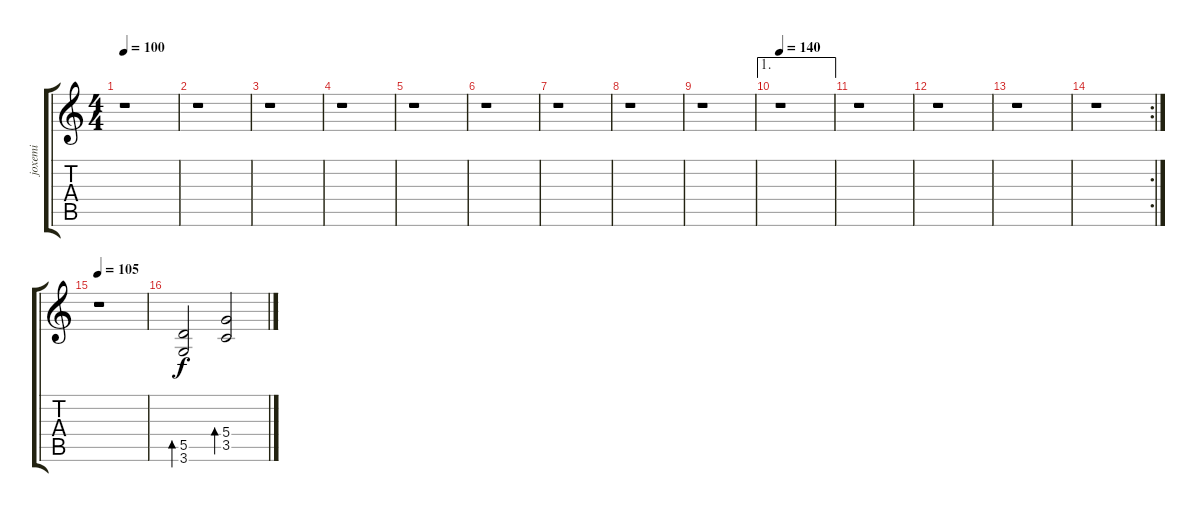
\track ("joxemi" "joxemi") {instrument overdrivenguitar}
\staff {score tabs}
\tuning (E4 B3 G3 D3 A2 E2) {hide}
\ts (4 4)
\tempo 100
\clef g2
\ks c
r.1{dy f} |
r.1 |
r.1 |
r.1 |
r.1 |
r.1 |
r.1 |
r.1 |
r.1 |
\ae 1
\tempo 140
r.1 |
r.1 |
r.1 |
r.1 |
\rc 2
r.1 |
\tempo 105
r.1 |
(5.5 3.6).2{bd 60 volume 5 instrument acousticguitarsteel} (5.4 3.5).2{bd 60}
